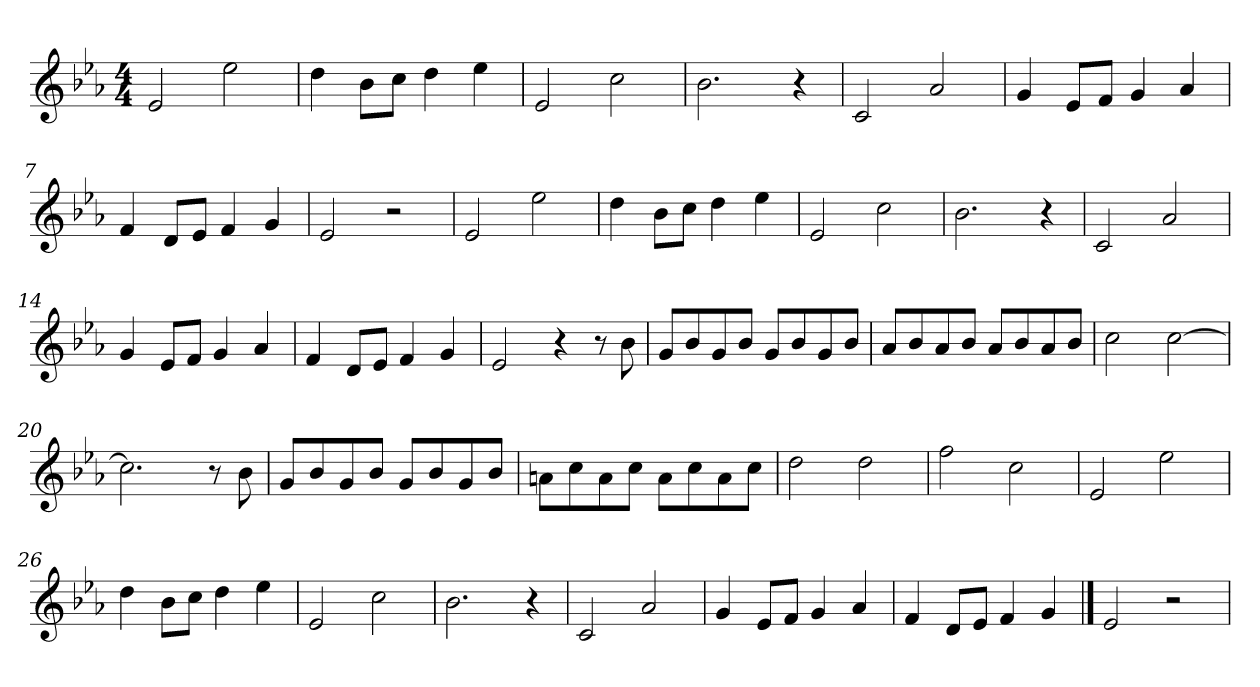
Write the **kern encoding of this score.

**kern
*part1
*staff1
*clefG2
*k[b-e-a-]
*E-:
*M4/4
=1
2e-/
2ee-\
=2
4dd\
8b-\L
8cc\J
4dd\
4ee-\
=3
2e-/
2cc\
=4
2.b-\
4r
=5
2c/
2a-/
!!LO:LB:g=z
=6
4g/
8e-/L
8f/J
4g/
4a-/
=7
4f/
8d/L
8e-/J
4f/
4g/
=8
2e-/
2r
=9
2e-/
2ee-\
=10
4dd\
8b-\L
8cc\J
4dd\
4ee-\
=11
2e-/
2cc\
!!LO:LB:g=z
=12
2.b-\
4r
=13
2c/
2a-/
=14
4g/
8e-/L
8f/J
4g/
4a-/
=15
4f/
8d/L
8e-/J
4f/
4g/
=16
2e-/
4r
8r
8b-\
!!LO:LB:g=z
=17
8g/L
8b-/
8g/
8b-/J
8g/L
8b-/
8g/
8b-/J
=18
8a-/L
8b-/
8a-/
8b-/J
8a-/L
8b-/
8a-/
8b-/J
=19
2cc\
[2cc\
=20
2.cc\]
8r
8b-\
=21
8g/L
8b-/
8g/
8b-/J
8g/L
8b-/
8g/
8b-/J
!!LO:LB:g=z
=22
8an\L
8cc\
8a\
8cc\J
8a\L
8cc\
8a\
8cc\J
=23
2dd\
2dd\
=24
2ff\
2cc\
=25
2e-/
2ee-\
=26
4dd\
8b-\L
8cc\J
4dd\
4ee-\
=27
2e-/
2cc\
!!LO:LB:g=z
=28
2.b-\
4r
=29
2c/
2a-/
=30
4g/
8e-/L
8f/J
4g/
4a-/
=31
4f/
8d/L
8e-/J
4f/
4g/
==32
2e-/
2r
=
*-
